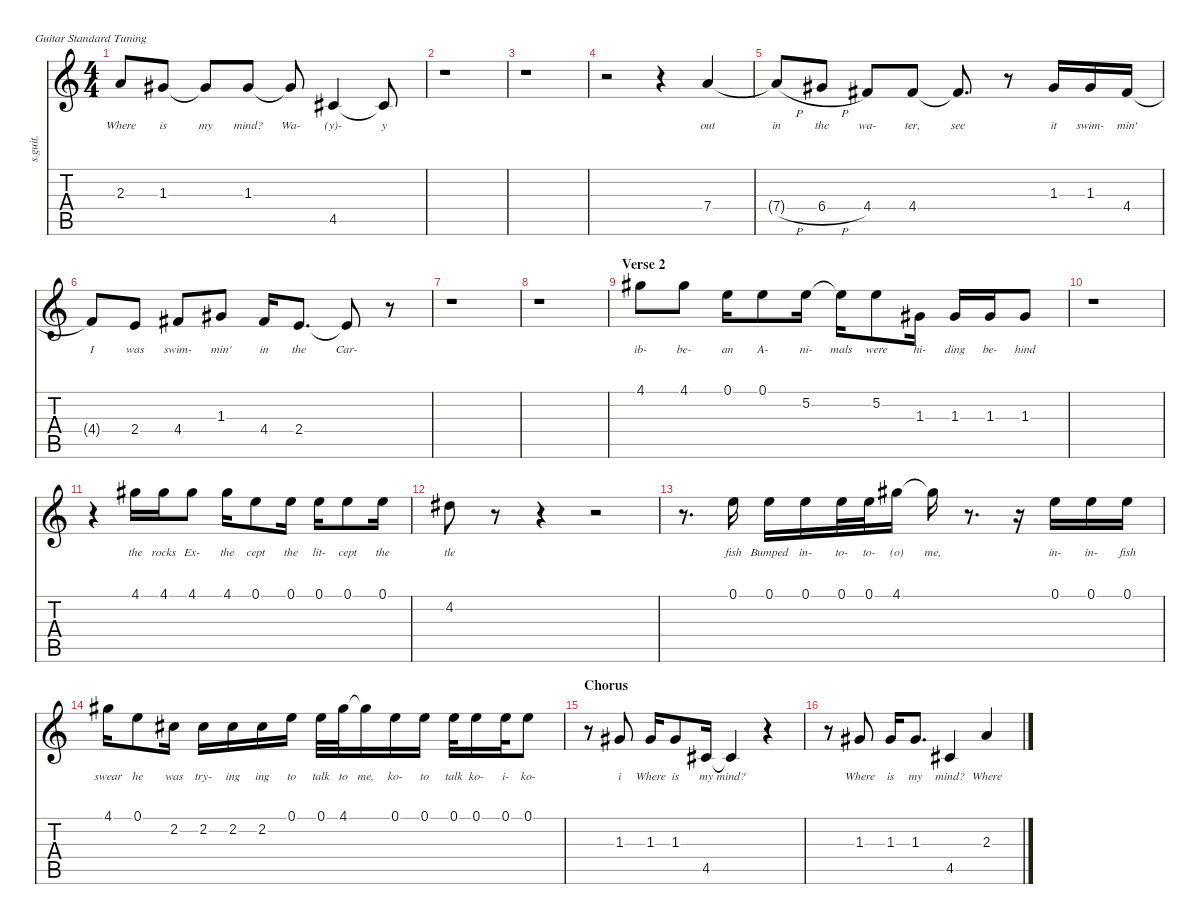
\defaultSystemsLayout 4
\hideDynamics
\bracketExtendMode nobrackets
\track ("Singer" "s.guit.") {instrument voiceoohs}
\staff {score tabs}
\tuning (E4 B3 G3 D3 A2 E2)
\displaytranspose 12
\ts (4 4)
\tempo (81 hide)
\clef g2
\ks c
2.3{t}.8{lyrics (0 "Where") lyrics (1 "") lyrics (2 "") lyrics (3 "") lyrics (4 "") dy mf} 1.3{acc #}.8{lyrics (0 "is") lyrics (1 "") lyrics (2 "") lyrics (3 "") lyrics (4 "")} 1.3{t acc #}.8{lyrics (0 "my") lyrics (1 "") lyrics (2 "") lyrics (3 "") lyrics (4 "")} 1.3{acc #}.8{lyrics (0 "mind?") lyrics (1 "") lyrics (2 "") lyrics (3 "") lyrics (4 "")} 1.3{t acc #}.8{lyrics (0 "Wa-") lyrics (1 "") lyrics (2 "") lyrics (3 "") lyrics (4 "")} 4.5{acc #}.4{lyrics (0 "(y)-") lyrics (1 "") lyrics (2 "") lyrics (3 "") lyrics (4 "")} 4.5{t acc #}.8{lyrics (0 "y") lyrics (1 "") lyrics (2 "") lyrics (3 "") lyrics (4 "")} |
r.1 |
r.1 |
r.2 r.4 7.4.4{lyrics (0 "out") lyrics (1 "") lyrics (2 "") lyrics (3 "") lyrics (4 "")} |
7.4{h t}.8{lyrics (0 "in") lyrics (1 "") lyrics (2 "") lyrics (3 "") lyrics (4 "")} 6.4{h acc #}.8{lyrics (0 "the") lyrics (1 "") lyrics (2 "") lyrics (3 "") lyrics (4 "")} 4.4{acc #}.8{lyrics (0 "wa-") lyrics (1 "") lyrics (2 "") lyrics (3 "") lyrics (4 "")} 4.4{acc #}.8{lyrics (0 "ter,") lyrics (1 "") lyrics (2 "") lyrics (3 "") lyrics (4 "")} 4.4{t acc #}.8{d lyrics (0 "see") lyrics (1 "") lyrics (2 "") lyrics (3 "") lyrics (4 "")} r.8 1.3{acc #}.16{lyrics (0 "it") lyrics (1 "") lyrics (2 "") lyrics (3 "") lyrics (4 "")} 1.3{acc #}.16{lyrics (0 "swim-") lyrics (1 "") lyrics (2 "") lyrics (3 "") lyrics (4 "")} 4.4{acc #}.16{lyrics (0 "min'") lyrics (1 "") lyrics (2 "") lyrics (3 "") lyrics (4 "")} |
4.4{t acc #}.8{lyrics (0 "I") lyrics (1 "") lyrics (2 "") lyrics (3 "") lyrics (4 "")} 2.4.8{lyrics (0 "was") lyrics (1 "") lyrics (2 "") lyrics (3 "") lyrics (4 "")} 4.4{acc #}.8{lyrics (0 "swim-") lyrics (1 "") lyrics (2 "") lyrics (3 "") lyrics (4 "")} 1.3{acc #}.8{lyrics (0 "min'") lyrics (1 "") lyrics (2 "") lyrics (3 "") lyrics (4 "")} 4.4{acc #}.16{lyrics (0 "in") lyrics (1 "") lyrics (2 "") lyrics (3 "") lyrics (4 "")} 2.4.8{d lyrics (0 "the") lyrics (1 "") lyrics (2 "") lyrics (3 "") lyrics (4 "")} 2.4{t}.8{lyrics (0 "Car-") lyrics (1 "") lyrics (2 "") lyrics (3 "") lyrics (4 "")} r.8 |
r.1 |
r.1 |
\section ("" "Verse 2")
4.1{acc #}.8{lyrics (0 "ib-") lyrics (1 "") lyrics (2 "") lyrics (3 "") lyrics (4 "")} 4.1{acc #}.8{lyrics (0 "be-") lyrics (1 "") lyrics (2 "") lyrics (3 "") lyrics (4 "")} 0.1.16{lyrics (0 "an") lyrics (1 "") lyrics (2 "") lyrics (3 "") lyrics (4 "")} 0.1.8{lyrics (0 "A-") lyrics (1 "") lyrics (2 "") lyrics (3 "") lyrics (4 "")} 5.2.16{lyrics (0 "ni-") lyrics (1 "") lyrics (2 "") lyrics (3 "") lyrics (4 "")} 5.2{t}.16{lyrics (0 "mals") lyrics (1 "") lyrics (2 "") lyrics (3 "") lyrics (4 "")} 5.2.8{lyrics (0 "were") lyrics (1 "") lyrics (2 "") lyrics (3 "") lyrics (4 "")} 1.3{acc #}.16{lyrics (0 "hi-") lyrics (1 "") lyrics (2 "") lyrics (3 "") lyrics (4 "")} 1.3{acc #}.16{lyrics (0 "ding") lyrics (1 "") lyrics (2 "") lyrics (3 "") lyrics (4 "")} 1.3{acc #}.16{lyrics (0 "be-") lyrics (1 "") lyrics (2 "") lyrics (3 "") lyrics (4 "")} 1.3{acc #}.8{lyrics (0 "hind") lyrics (1 "") lyrics (2 "") lyrics (3 "") lyrics (4 "")} |
r.1 |
r.4 4.1{acc #}.16{lyrics (0 "the") lyrics (1 "") lyrics (2 "") lyrics (3 "") lyrics (4 "")} 4.1{acc #}.16{lyrics (0 "rocks") lyrics (1 "") lyrics (2 "") lyrics (3 "") lyrics (4 "")} 4.1{acc #}.8{lyrics (0 "Ex-") lyrics (1 "") lyrics (2 "") lyrics (3 "") lyrics (4 "")} 4.1{acc #}.16{lyrics (0 "the") lyrics (1 "") lyrics (2 "") lyrics (3 "") lyrics (4 "")} 0.1.8{lyrics (0 "cept") lyrics (1 "") lyrics (2 "") lyrics (3 "") lyrics (4 "")} 0.1.16{lyrics (0 "the") lyrics (1 "") lyrics (2 "") lyrics (3 "") lyrics (4 "")} 0.1.16{lyrics (0 "lit-") lyrics (1 "") lyrics (2 "") lyrics (3 "") lyrics (4 "")} 0.1.8{lyrics (0 "cept") lyrics (1 "") lyrics (2 "") lyrics (3 "") lyrics (4 "")} 0.1.16{lyrics (0 "the") lyrics (1 "") lyrics (2 "") lyrics (3 "") lyrics (4 "")} |
4.2{acc #}.8{lyrics (0 "tle") lyrics (1 "") lyrics (2 "") lyrics (3 "") lyrics (4 "")} r.8 r.4 r.2 |
r.8{d} 0.1.16{lyrics (0 "fish") lyrics (1 "") lyrics (2 "") lyrics (3 "") lyrics (4 "")} 0.1.16{lyrics (0 "Bumped") lyrics (1 "") lyrics (2 "") lyrics (3 "") lyrics (4 "")} 0.1.16{lyrics (0 "in-") lyrics (1 "") lyrics (2 "") lyrics (3 "") lyrics (4 "")} 0.1.32{lyrics (0 "to-") lyrics (1 "") lyrics (2 "") lyrics (3 "") lyrics (4 "")} 0.1.32{lyrics (0 "to-") lyrics (1 "") lyrics (2 "") lyrics (3 "") lyrics (4 "")} 4.1{acc #}.16{lyrics (0 "(o)") lyrics (1 "") lyrics (2 "") lyrics (3 "") lyrics (4 "")} 4.1{t acc #}.16{lyrics (0 "me,") lyrics (1 "") lyrics (2 "") lyrics (3 "") lyrics (4 "")} r.8{d} r.16 0.1.16{lyrics (0 "in-") lyrics (1 "") lyrics (2 "") lyrics (3 "") lyrics (4 "")} 0.1.16{lyrics (0 "in-") lyrics (1 "") lyrics (2 "") lyrics (3 "") lyrics (4 "")} 0.1.16{lyrics (0 "fish") lyrics (1 "") lyrics (2 "") lyrics (3 "") lyrics (4 "")} |
4.1{acc #}.16{lyrics (0 "swear") lyrics (1 "") lyrics (2 "") lyrics (3 "") lyrics (4 "")} 0.1.8{lyrics (0 "he") lyrics (1 "") lyrics (2 "") lyrics (3 "") lyrics (4 "")} 2.2{acc #}.16{lyrics (0 "was") lyrics (1 "") lyrics (2 "") lyrics (3 "") lyrics (4 "")} 2.2{acc #}.16{lyrics (0 "try-") lyrics (1 "") lyrics (2 "") lyrics (3 "") lyrics (4 "")} 2.2{acc #}.16{lyrics (0 "ing") lyrics (1 "") lyrics (2 "") lyrics (3 "") lyrics (4 "")} 2.2{acc #}.16{lyrics (0 "ing") lyrics (1 "") lyrics (2 "") lyrics (3 "") lyrics (4 "")} 0.1.16{lyrics (0 "to") lyrics (1 "") lyrics (2 "") lyrics (3 "") lyrics (4 "")} 0.1.32{lyrics (0 "talk") lyrics (1 "") lyrics (2 "") lyrics (3 "") lyrics (4 "")} 4.1{acc #}.32{lyrics (0 "to") lyrics (1 "") lyrics (2 "") lyrics (3 "") lyrics (4 "")} 4.1{t acc #}.16{lyrics (0 "me,") lyrics (1 "") lyrics (2 "") lyrics (3 "") lyrics (4 "")} 0.1.16{lyrics (0 "ko-") lyrics (1 "") lyrics (2 "") lyrics (3 "") lyrics (4 "")} 0.1.16{lyrics (0 "to") lyrics (1 "") lyrics (2 "") lyrics (3 "") lyrics (4 "")} 0.1.32{lyrics (0 "talk") lyrics (1 "") lyrics (2 "") lyrics (3 "") lyrics (4 "")} 0.1.16{lyrics (0 "ko-") lyrics (1 "") lyrics (2 "") lyrics (3 "") lyrics (4 "")} 0.1.32{lyrics (0 "i-") lyrics (1 "") lyrics (2 "") lyrics (3 "") lyrics (4 "")} 0.1.8{lyrics (0 "ko-") lyrics (1 "") lyrics (2 "") lyrics (3 "") lyrics (4 "")} |
\section ("" "Chorus")
r.8 1.3{acc #}.8{lyrics (0 "i") lyrics (1 "") lyrics (2 "") lyrics (3 "") lyrics (4 "")} 1.3{acc #}.16{lyrics (0 "Where") lyrics (1 "") lyrics (2 "") lyrics (3 "") lyrics (4 "")} 1.3{acc #}.8{lyrics (0 "is") lyrics (1 "") lyrics (2 "") lyrics (3 "") lyrics (4 "")} 4.5{acc #}.16{lyrics (0 "my") lyrics (1 "") lyrics (2 "") lyrics (3 "") lyrics (4 "")} 4.5{t acc #}.4{lyrics (0 "mind?") lyrics (1 "") lyrics (2 "") lyrics (3 "") lyrics (4 "")} r.4 |
r.8 1.3{acc #}.8{lyrics (0 "Where") lyrics (1 "") lyrics (2 "") lyrics (3 "") lyrics (4 "")} 1.3{acc #}.16{lyrics (0 "is") lyrics (1 "") lyrics (2 "") lyrics (3 "") lyrics (4 "")} 1.3{acc #}.8{d lyrics (0 "my") lyrics (1 "") lyrics (2 "") lyrics (3 "") lyrics (4 "")} 4.5{acc #}.4{lyrics (0 "mind?") lyrics (1 "") lyrics (2 "") lyrics (3 "") lyrics (4 "")} 2.3.4{lyrics (0 "Where") lyrics (1 "") lyrics (2 "") lyrics (3 "") lyrics (4 "")}
